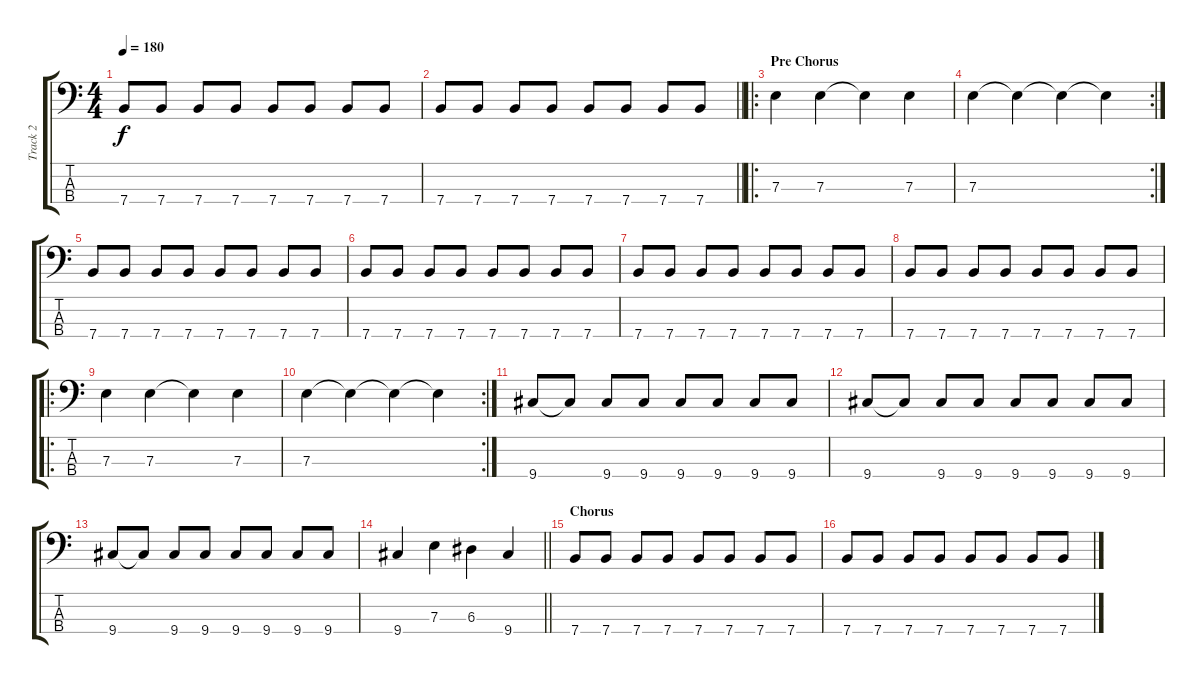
\track ("Track 2" "Track 2") {instrument electricbasspick}
\staff {score tabs}
\tuning (G2 D2 A1 E1) {hide}
\ts (4 4)
\tempo 180
\clef f4
\ks c
7.4.8{dy f} 7.4.8 7.4.8 7.4.8 7.4.8 7.4.8 7.4.8 7.4.8 |
\barLineRight lightlight
7.4.8 7.4.8 7.4.8 7.4.8 7.4.8 7.4.8 7.4.8 7.4.8 |
\ro
\section ("" "Pre Chorus")
7.3.4 7.3.4 7.3{t}.4 7.3.4 |
\rc 2
7.3.4 7.3{t}.4 7.3{t}.4 7.3{t}.4 |
7.4.8 7.4.8 7.4.8 7.4.8 7.4.8 7.4.8 7.4.8 7.4.8 |
7.4.8 7.4.8 7.4.8 7.4.8 7.4.8 7.4.8 7.4.8 7.4.8 |
7.4.8 7.4.8 7.4.8 7.4.8 7.4.8 7.4.8 7.4.8 7.4.8 |
7.4.8 7.4.8 7.4.8 7.4.8 7.4.8 7.4.8 7.4.8 7.4.8 |
\ro
7.3.4 7.3.4 7.3{t}.4 7.3.4 |
\rc 2
7.3.4 7.3{t}.4 7.3{t}.4 7.3{t}.4 |
9.4.8 9.4{t}.8 9.4.8 9.4.8 9.4.8 9.4.8 9.4.8 9.4.8 |
9.4.8 9.4{t}.8 9.4.8 9.4.8 9.4.8 9.4.8 9.4.8 9.4.8 |
9.4.8 9.4{t}.8 9.4.8 9.4.8 9.4.8 9.4.8 9.4.8 9.4.8 |
\barLineRight lightlight
9.4.4 7.3.4 6.3.4 9.4.4 |
\section ("" "Chorus")
7.4.8 7.4.8 7.4.8 7.4.8 7.4.8 7.4.8 7.4.8 7.4.8 |
7.4.8 7.4.8 7.4.8 7.4.8 7.4.8 7.4.8 7.4.8 7.4.8
